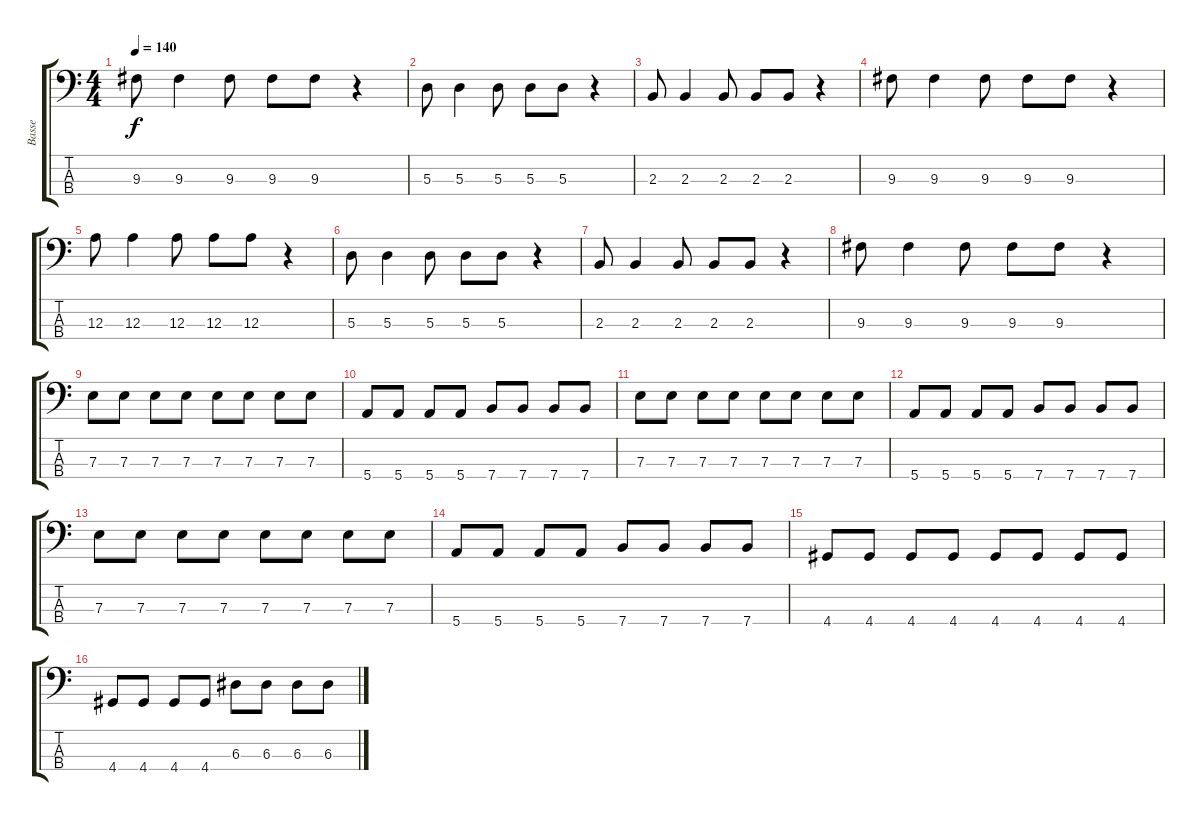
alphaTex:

\track ("Basse" "Basse") {instrument electricbasspick}
\staff {score tabs}
\tuning (G2 D2 A1 E1) {hide}
\ts (4 4)
\tempo 140
\clef f4
\ks c
9.3.8{dy f instrument electricbasspick} 9.3.4 9.3.8 9.3.8 9.3.8 r.4 |
5.3.8 5.3.4 5.3.8 5.3.8 5.3.8 r.4 |
2.3.8 2.3.4 2.3.8 2.3.8 2.3.8 r.4 |
9.3.8 9.3.4 9.3.8 9.3.8 9.3.8 r.4 |
12.3.8 12.3.4 12.3.8 12.3.8 12.3.8 r.4 |
5.3.8 5.3.4 5.3.8 5.3.8 5.3.8 r.4 |
2.3.8 2.3.4 2.3.8 2.3.8 2.3.8 r.4 |
9.3.8 9.3.4 9.3.8 9.3.8 9.3.8 r.4 |
7.3.8 7.3.8 7.3.8 7.3.8 7.3.8 7.3.8 7.3.8 7.3.8 |
5.4.8 5.4.8 5.4.8 5.4.8 7.4.8 7.4.8 7.4.8 7.4.8 |
7.3.8 7.3.8 7.3.8 7.3.8 7.3.8 7.3.8 7.3.8 7.3.8 |
5.4.8 5.4.8 5.4.8 5.4.8 7.4.8 7.4.8 7.4.8 7.4.8 |
7.3.8 7.3.8 7.3.8 7.3.8 7.3.8 7.3.8 7.3.8 7.3.8 |
5.4.8 5.4.8 5.4.8 5.4.8 7.4.8 7.4.8 7.4.8 7.4.8 |
4.4.8 4.4.8 4.4.8 4.4.8 4.4.8 4.4.8 4.4.8 4.4.8 |
4.4.8 4.4.8 4.4.8 4.4.8 6.3.8 6.3.8 6.3.8 6.3.8
